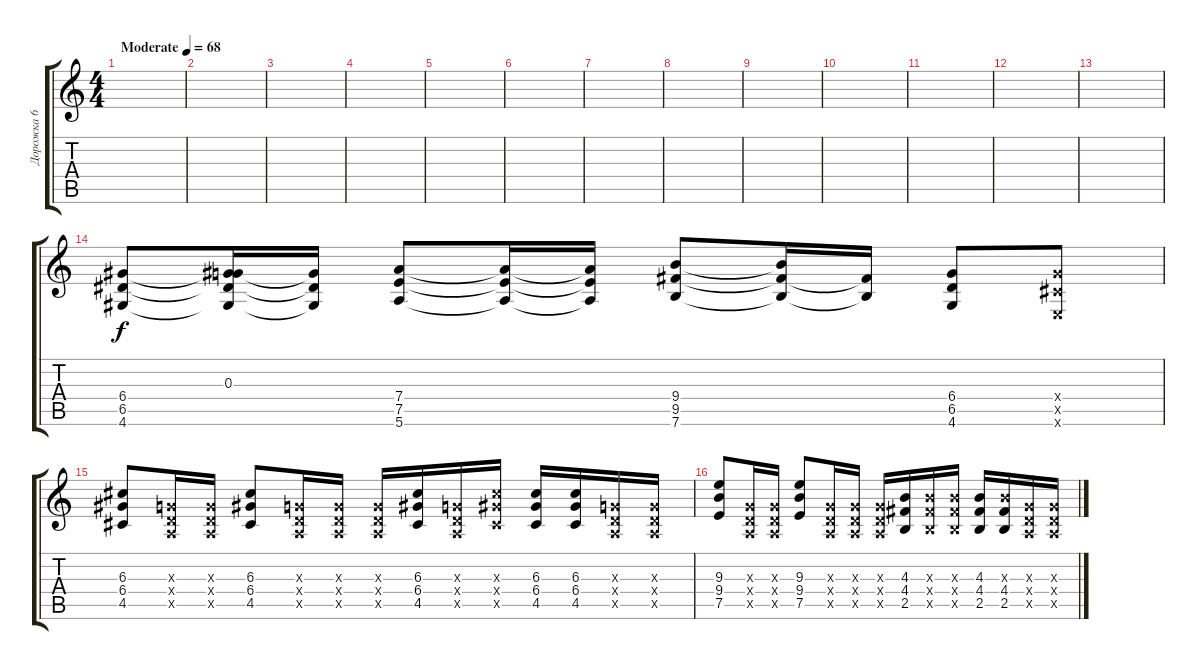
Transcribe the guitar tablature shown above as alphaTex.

\track ("Дорожка 6" "Дорожка 6") {instrument distortionguitar}
\staff {score tabs}
\tuning (E4 B3 G3 D3 A2 E2) {hide}
\ts (4 4)
\tempo (68 "Moderate")
\clef g2
\ks c
|
|
|
|
|
|
|
|
|
|
|
|
|
(6.4 6.5 4.6).8 (0.3 6.4{t} 6.5{t} 4.6{t}).16 (6.4{t} 6.5{t} 4.6{t}).16 (7.4 7.5 5.6).8 (7.4{t} 7.5{t} 5.6{t}).16 (7.4{t} 7.5{t} 5.6{t}).16 (9.4 9.5 7.6).8 (9.4{t} 9.5{t} 7.6{t}).16 (9.5{t} 7.6{t}).16 (6.4 6.5 4.6).8 (6.4{x} 4.5{x} 0.6{x}).8 |
(6.3 6.4 4.5).8 (0.3{x} 0.4{x} 0.5{x}).16 (0.3{x} 0.4{x} 0.5{x}).16 (6.3 6.4 4.5).8 (0.3{x} 0.4{x} 0.5{x}).16 (0.3{x} 0.4{x} 0.5{x}).16 (0.3{x} 0.4{x} 0.5{x}).16 (6.3 6.4 4.5).16 (0.3{x} 0.4{x} 0.5{x}).16 (6.3{x} 6.4{x} 4.5{x}).16 (6.3 6.4 4.5).16 (6.3 6.4 4.5).16 (0.3{x} 0.4{x} 0.5{x}).16 (0.3{x} 0.4{x} 0.5{x}).16 |
(9.3 9.4 7.5).8 (0.3{x} 0.4{x} 0.5{x}).16 (0.3{x} 0.4{x} 0.5{x}).16 (9.3 9.4 7.5).8 (0.3{x} 0.4{x} 0.5{x}).16 (0.3{x} 0.4{x} 0.5{x}).16 (0.3{x} 0.4{x} 0.5{x}).16 (4.3 4.4 2.5).16 (4.3{x} 4.4{x} 2.5{x}).16 (4.3{x} 4.4{x} 2.5{x}).16 (4.3 4.4 2.5).16 (4.3{x} 4.4 2.5).16 (0.3{x} 0.4{x} 0.5{x}).16 (0.3{x} 0.4{x} 0.5{x}).16
